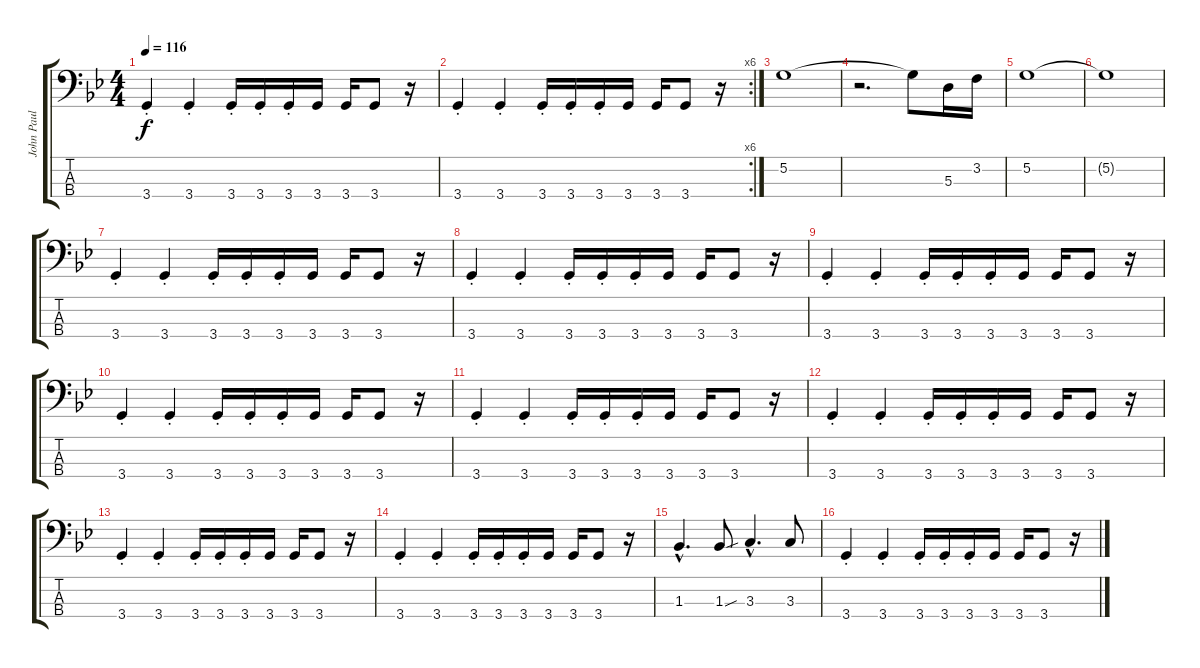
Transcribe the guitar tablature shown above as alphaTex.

\track ("John Paul Jones" "John Paul ") {instrument electricbassfinger}
\staff {score tabs}
\tuning (G2 D2 A1 E1) {hide}
\ts (4 4)
\tempo 116
\clef f4
\ks bb
3.4{st}.4{dy f} 3.4{st}.4 3.4{st}.16 3.4{st}.16 3.4{st}.16 3.4.16 3.4.16 3.4.8 r.16 |
\rc 6
3.4{st}.4 3.4{st}.4 3.4{st}.16 3.4{st}.16 3.4{st}.16 3.4.16 3.4.16 3.4.8 r.16 |
5.2.1 |
r.2{d} 5.2{t}.8 5.3.16 3.2.16 |
5.2.1 |
5.2{t}.1 |
3.4{st}.4 3.4{st}.4 3.4{st}.16 3.4{st}.16 3.4{st}.16 3.4.16 3.4.16 3.4.8 r.16 |
3.4{st}.4 3.4{st}.4 3.4{st}.16 3.4{st}.16 3.4{st}.16 3.4.16 3.4.16 3.4.8 r.16 |
3.4{st}.4 3.4{st}.4 3.4{st}.16 3.4{st}.16 3.4{st}.16 3.4.16 3.4.16 3.4.8 r.16 |
3.4{st}.4 3.4{st}.4 3.4{st}.16 3.4{st}.16 3.4{st}.16 3.4.16 3.4.16 3.4.8 r.16 |
3.4{st}.4 3.4{st}.4 3.4{st}.16 3.4{st}.16 3.4{st}.16 3.4.16 3.4.16 3.4.8 r.16 |
3.4{st}.4 3.4{st}.4 3.4{st}.16 3.4{st}.16 3.4{st}.16 3.4.16 3.4.16 3.4.8 r.16 |
3.4{st}.4 3.4{st}.4 3.4{st}.16 3.4{st}.16 3.4{st}.16 3.4.16 3.4.16 3.4.8 r.16 |
3.4{st}.4 3.4{st}.4 3.4{st}.16 3.4{st}.16 3.4{st}.16 3.4.16 3.4.16 3.4.8 r.16 |
1.3{hac}.4{d} 1.3{sou}.8 3.3{hac}.4{d} 3.3.8 |
3.4{st}.4 3.4{st}.4 3.4{st}.16 3.4{st}.16 3.4{st}.16 3.4.16 3.4.16 3.4.8 r.16
